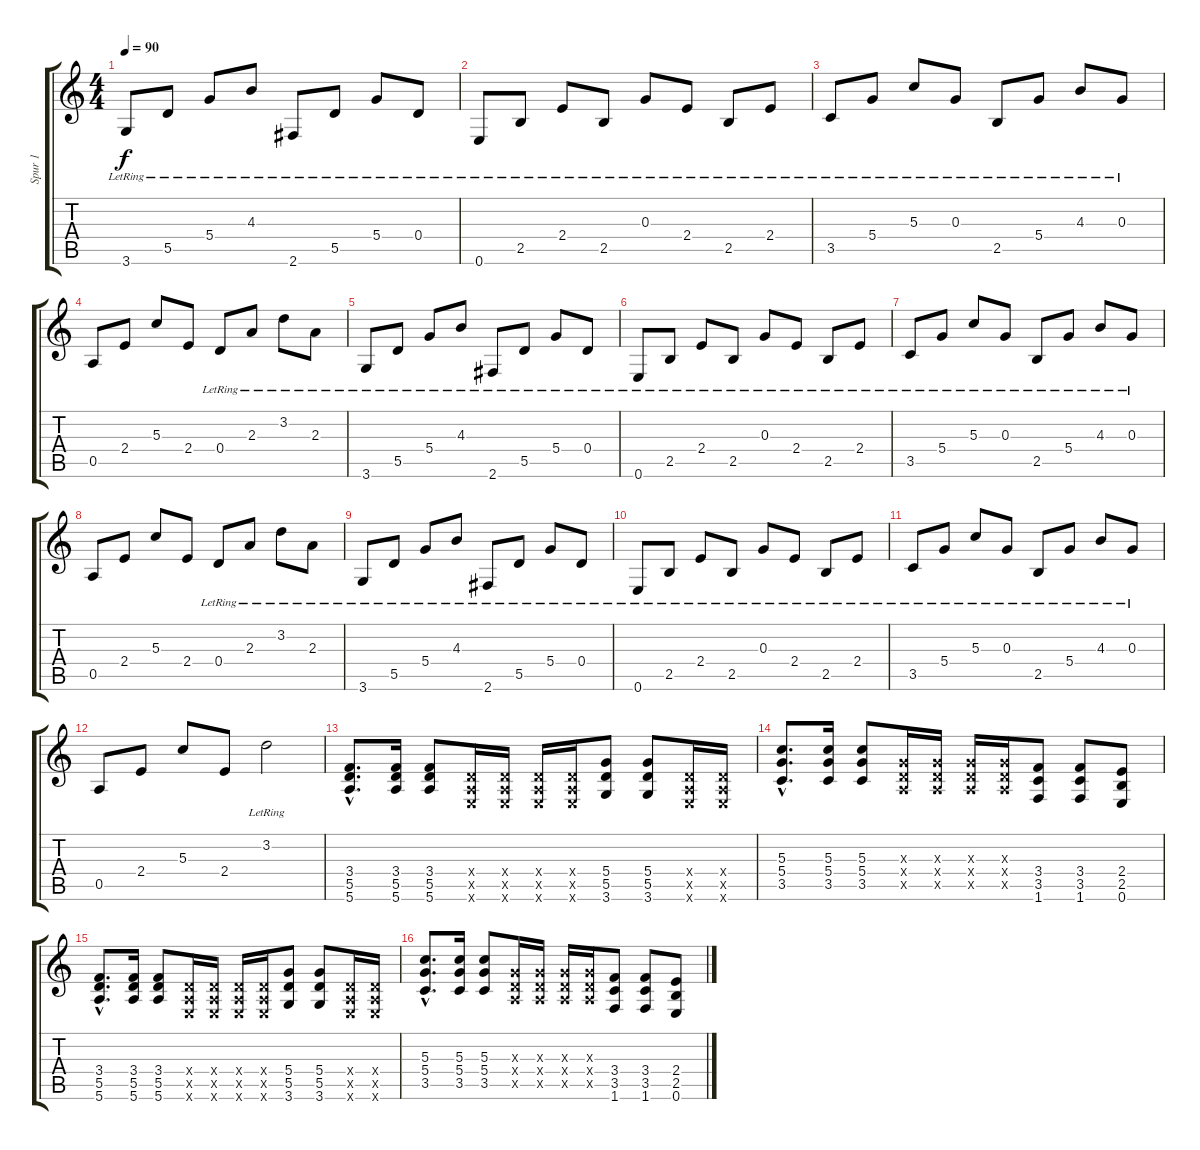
\track ("Spur 1" "Spur 1") {instrument acousticguitarsteel}
\staff {score tabs}
\tuning (E4 B3 G3 D3 A2 E2) {hide}
\ts (4 4)
\tempo 90
\clef g2
\ks c
3.6{lr}.8{dy f} 5.5{lr}.8 5.4{lr}.8 4.3{lr}.8 2.6{lr}.8 5.5{lr}.8 5.4{lr}.8 0.4{lr}.8 |
0.6{lr}.8 2.5{lr}.8 2.4{lr}.8 2.5{lr}.8 0.3{lr}.8 2.4{lr}.8 2.5{lr}.8 2.4{lr}.8 |
3.5{lr}.8 5.4{lr}.8 5.3{lr}.8 0.3{lr}.8 2.5{lr}.8 5.4{lr}.8 4.3{lr}.8 0.3{lr}.8 |
0.5.8 2.4.8 5.3.8 2.4.8 0.4{lr}.8 2.3{lr}.8 3.2{lr}.8 2.3{lr}.8 |
3.6{lr}.8 5.5{lr}.8 5.4{lr}.8 4.3{lr}.8 2.6{lr}.8 5.5{lr}.8 5.4{lr}.8 0.4{lr}.8 |
0.6{lr}.8 2.5{lr}.8 2.4{lr}.8 2.5{lr}.8 0.3{lr}.8 2.4{lr}.8 2.5{lr}.8 2.4{lr}.8 |
3.5{lr}.8 5.4{lr}.8 5.3{lr}.8 0.3{lr}.8 2.5{lr}.8 5.4{lr}.8 4.3{lr}.8 0.3{lr}.8 |
0.5.8 2.4.8 5.3.8 2.4.8 0.4{lr}.8 2.3{lr}.8 3.2{lr}.8 2.3{lr}.8 |
3.6{lr}.8 5.5{lr}.8 5.4{lr}.8 4.3{lr}.8 2.6{lr}.8 5.5{lr}.8 5.4{lr}.8 0.4{lr}.8 |
0.6{lr}.8 2.5{lr}.8 2.4{lr}.8 2.5{lr}.8 0.3{lr}.8 2.4{lr}.8 2.5{lr}.8 2.4{lr}.8 |
3.5{lr}.8 5.4{lr}.8 5.3{lr}.8 0.3{lr}.8 2.5{lr}.8 5.4{lr}.8 4.3{lr}.8 0.3{lr}.8 |
0.5.8 2.4.8 5.3.8 2.4.8 3.2{lr}.2 |
(3.4{hac} 5.5{hac} 5.6{hac}).8{d} (3.4 5.5 5.6).16 (3.4 5.5 5.6).8 (0.4{x} 0.5{x} 0.6{x}).16 (0.4{x} 0.5{x} 0.6{x}).16 (0.4{x} 0.5{x} 0.6{x}).16 (0.4{x} 0.5{x} 0.6{x}).16 (5.4 5.5 3.6).8 (5.4 5.5 3.6).8 (0.4{x} 0.5{x} 0.6{x}).16 (0.4{x} 0.5{x} 0.6{x}).16 |
(5.3{hac} 5.4{hac} 3.5{hac}).8{d} (5.3 5.4 3.5).16 (5.3 5.4 3.5).8 (0.3{x} 0.4{x} 0.5{x}).16 (0.3{x} 0.4{x} 0.5{x}).16 (0.3{x} 0.4{x} 0.5{x}).16 (0.3{x} 0.4{x} 0.5{x}).16 (3.4 3.5 1.6).8 (3.4 3.5 1.6).8 (2.4 2.5 0.6).8 |
(3.4{hac} 5.5{hac} 5.6{hac}).8{d} (3.4 5.5 5.6).16 (3.4 5.5 5.6).8 (0.4{x} 0.5{x} 0.6{x}).16 (0.4{x} 0.5{x} 0.6{x}).16 (0.4{x} 0.5{x} 0.6{x}).16 (0.4{x} 0.5{x} 0.6{x}).16 (5.4 5.5 3.6).8 (5.4 5.5 3.6).8 (0.4{x} 0.5{x} 0.6{x}).16 (0.4{x} 0.5{x} 0.6{x}).16 |
(5.3{hac} 5.4{hac} 3.5{hac}).8{d} (5.3 5.4 3.5).16 (5.3 5.4 3.5).8 (0.3{x} 0.4{x} 0.5{x}).16 (0.3{x} 0.4{x} 0.5{x}).16 (0.3{x} 0.4{x} 0.5{x}).16 (0.3{x} 0.4{x} 0.5{x}).16 (3.4 3.5 1.6).8 (3.4 3.5 1.6).8 (2.4 2.5 0.6).8
